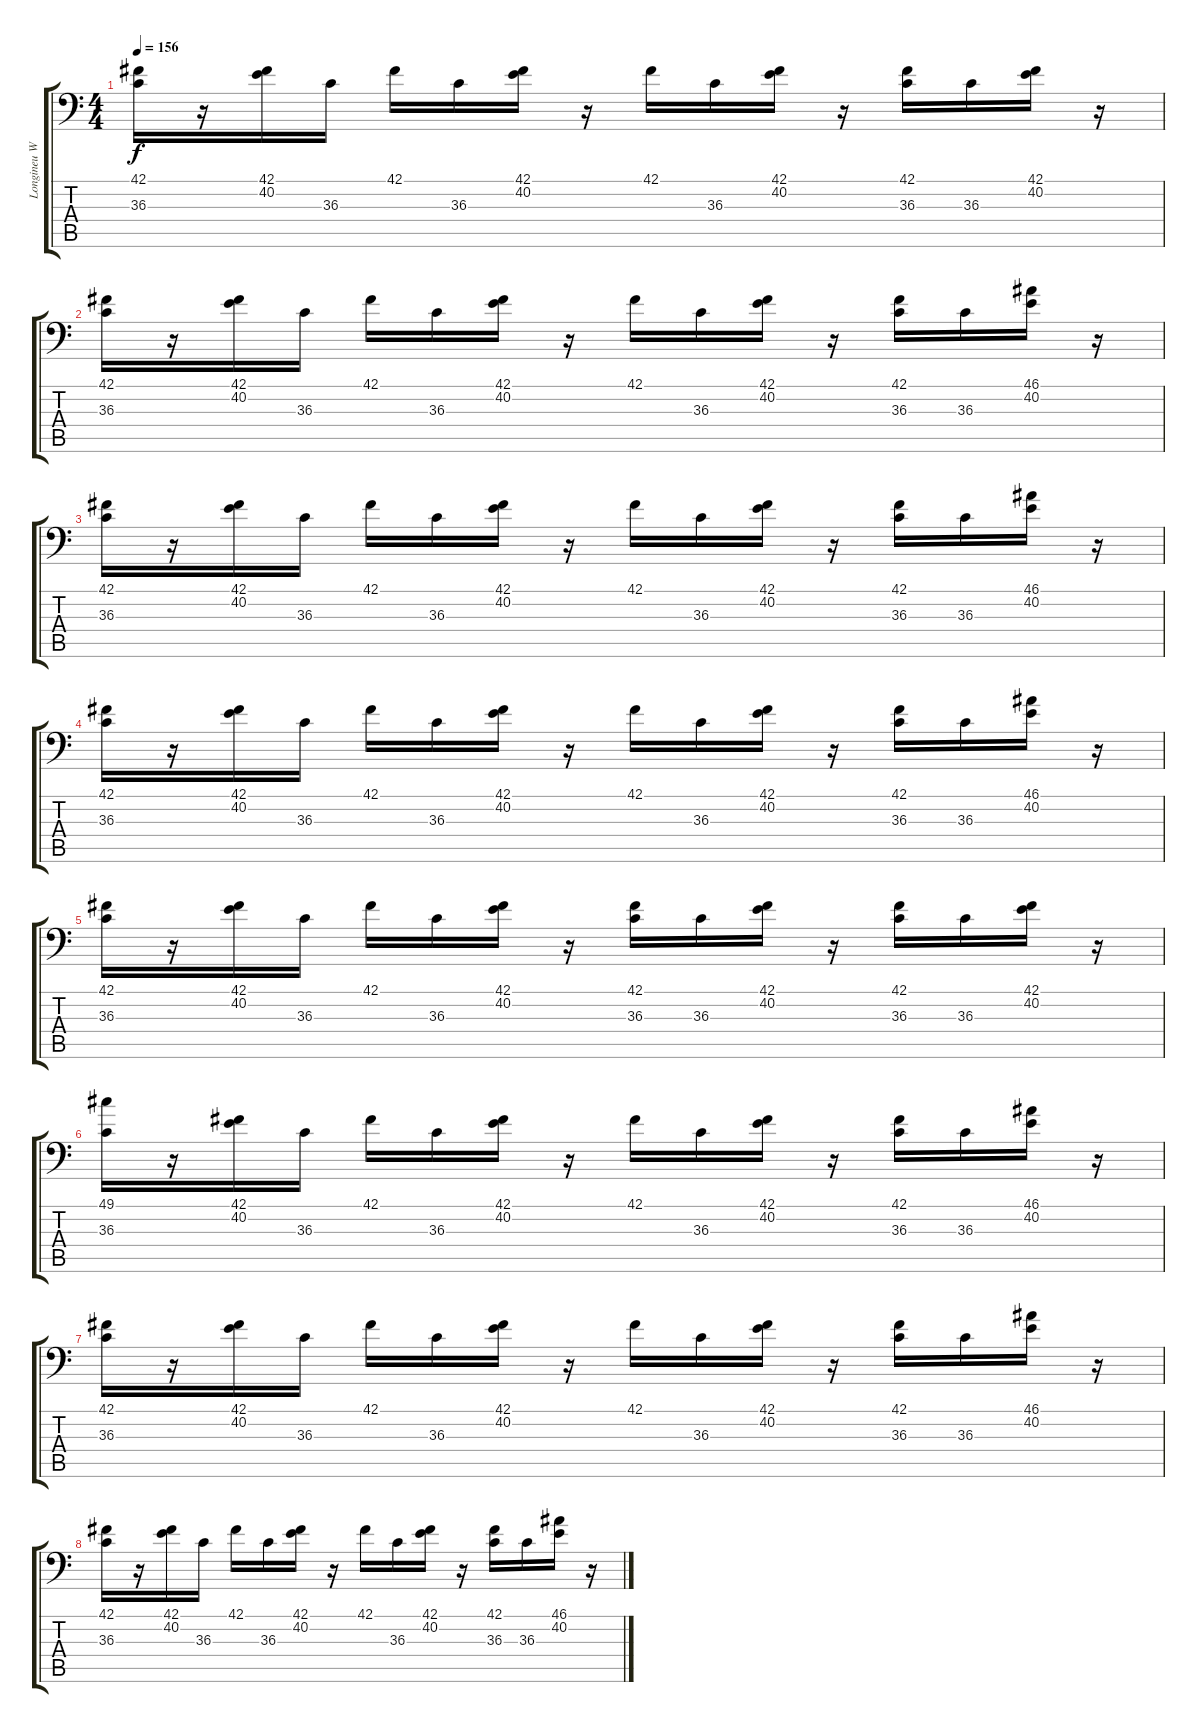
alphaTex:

\track ("Longineu W. Parsons III" "Longineu W") {instrument acousticgrandpiano}
\staff {score tabs}
\tuning (C-1 C-1 C-1 C-1 C-1 C-1) {hide}
\ts (4 4)
\tempo 156
\clef f4
\ks c
(42.1 36.3).16{dy f} r.16 (42.1 40.2).16 36.3.16 42.1.16 36.3.16 (42.1 40.2).16 r.16 42.1.16 36.3.16 (42.1 40.2).16 r.16 (42.1 36.3).16 36.3.16 (42.1 40.2).16 r.16 |
(42.1 36.3).16 r.16 (42.1 40.2).16 36.3.16 42.1.16 36.3.16 (42.1 40.2).16 r.16 42.1.16 36.3.16 (42.1 40.2).16 r.16 (42.1 36.3).16 36.3.16 (46.1 40.2).16 r.16 |
(42.1 36.3).16 r.16 (42.1 40.2).16 36.3.16 42.1.16 36.3.16 (42.1 40.2).16 r.16 42.1.16 36.3.16 (42.1 40.2).16 r.16 (42.1 36.3).16 36.3.16 (46.1 40.2).16 r.16 |
(42.1 36.3).16 r.16 (42.1 40.2).16 36.3.16 42.1.16 36.3.16 (42.1 40.2).16 r.16 42.1.16 36.3.16 (42.1 40.2).16 r.16 (42.1 36.3).16 36.3.16 (46.1 40.2).16 r.16 |
(42.1 36.3).16 r.16 (42.1 40.2).16 36.3.16 42.1.16 36.3.16 (42.1 40.2).16 r.16 (42.1 36.3).16 36.3.16 (42.1 40.2).16 r.16 (42.1 36.3).16 36.3.16 (42.1 40.2).16 r.16 |
(49.1 36.3).16 r.16 (42.1 40.2).16 36.3.16 42.1.16 36.3.16 (42.1 40.2).16 r.16 42.1.16 36.3.16 (42.1 40.2).16 r.16 (42.1 36.3).16 36.3.16 (46.1 40.2).16 r.16 |
(42.1 36.3).16 r.16 (42.1 40.2).16 36.3.16 42.1.16 36.3.16 (42.1 40.2).16 r.16 42.1.16 36.3.16 (42.1 40.2).16 r.16 (42.1 36.3).16 36.3.16 (46.1 40.2).16 r.16 |
(42.1 36.3).16 r.16 (42.1 40.2).16 36.3.16 42.1.16 36.3.16 (42.1 40.2).16 r.16 42.1.16 36.3.16 (42.1 40.2).16 r.16 (42.1 36.3).16 36.3.16 (46.1 40.2).16 r.16
